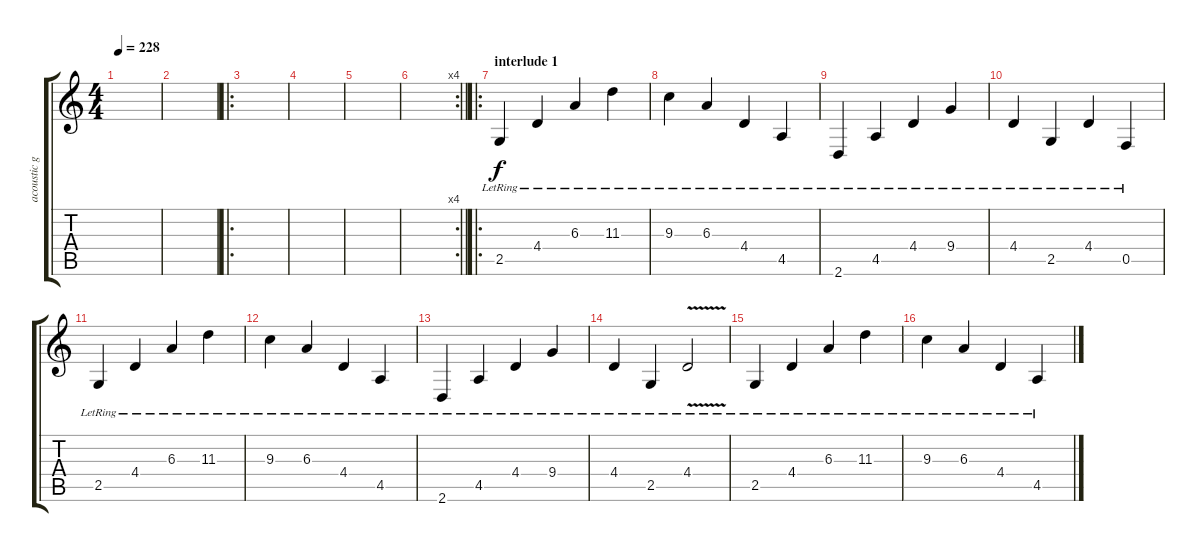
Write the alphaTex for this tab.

\track ("acoustic gbz" "acoustic g") {instrument acousticguitarsteel}
\staff {score tabs}
\tuning (C4 G3 Eb3 Bb2 F2 C2) {hide}
\ts (4 4)
\tempo 228
\clef g2
\ks c
|
|
\ro
|
|
|
\rc 4
\barLineRight lightlight
|
\ro
\section ("" "interlude 1")
2.5{lr}.4 4.4{lr}.4 6.3{lr}.4 11.3{lr}.4 |
9.3{lr}.4 6.3{lr}.4 4.4{lr}.4 4.5{lr}.4 |
2.6{lr}.4 4.5{lr}.4 4.4{lr}.4 9.4{lr}.4 |
4.4{lr}.4 2.5{lr}.4 4.4{lr}.4 0.5{lr}.4 |
2.5{lr}.4 4.4{lr}.4 6.3{lr}.4 11.3{lr}.4 |
9.3{lr}.4 6.3{lr}.4 4.4{lr}.4 4.5{lr}.4 |
2.6{lr}.4 4.5{lr}.4 4.4{lr}.4 9.4{lr}.4 |
4.4{lr}.4 2.5{lr}.4 4.4{v lr}.2 |
2.5{lr}.4 4.4{lr}.4 6.3{lr}.4 11.3{lr}.4 |
9.3{lr}.4 6.3{lr}.4 4.4{lr}.4 4.5{lr}.4
